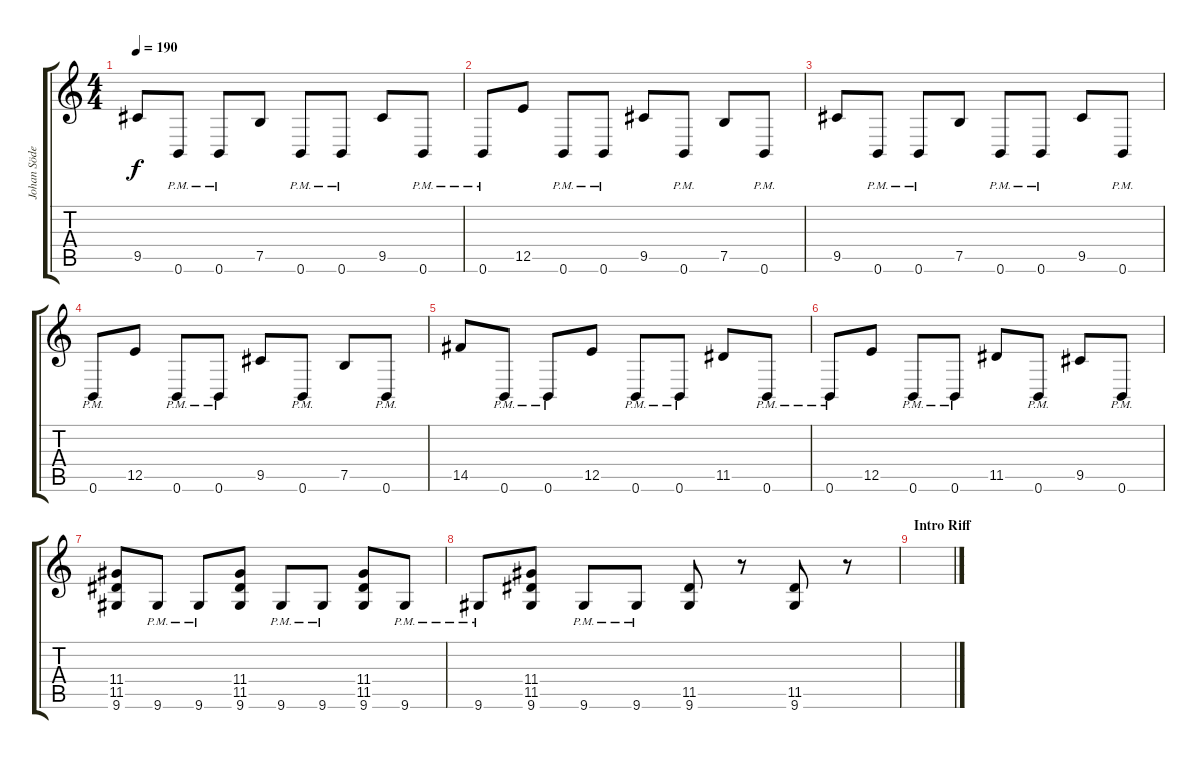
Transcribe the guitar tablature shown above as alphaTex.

\track ("Johan Söderberg" "Johan Söde") {instrument distortionguitar}
\staff {score tabs}
\tuning (B3 Gb3 D3 A2 E2 B1) {hide}
\ts (4 4)
\section ("" "")
\tempo 190
\clef g2
\ks c
9.5.8{dy f} 0.6{pm}.8 0.6{pm}.8 7.5.8 0.6{pm}.8 0.6{pm}.8 9.5.8 0.6{pm}.8 |
0.6{pm}.8 12.5.8 0.6{pm}.8 0.6{pm}.8 9.5.8 0.6{pm}.8 7.5.8 0.6{pm}.8 |
9.5.8 0.6{pm}.8 0.6{pm}.8 7.5.8 0.6{pm}.8 0.6{pm}.8 9.5.8 0.6{pm}.8 |
0.6{pm}.8 12.5.8 0.6{pm}.8 0.6{pm}.8 9.5.8 0.6{pm}.8 7.5.8 0.6{pm}.8 |
14.5.8 0.6{pm}.8 0.6{pm}.8 12.5.8 0.6{pm}.8 0.6{pm}.8 11.5.8 0.6{pm}.8 |
0.6{pm}.8 12.5.8 0.6{pm}.8 0.6{pm}.8 11.5.8 0.6{pm}.8 9.5.8 0.6{pm}.8 |
(11.4 11.5 9.6).8 9.6{pm}.8 9.6{pm}.8 (11.4 11.5 9.6).8 9.6{pm}.8 9.6{pm}.8 (11.4 11.5 9.6).8 9.6{pm}.8 |
9.6{pm}.8 (11.4 11.5 9.6).8 9.6{pm}.8 9.6{pm}.8 (11.5 9.6).8 r.8 (11.5 9.6).8 r.8 |
\section ("" "Intro Riff")
